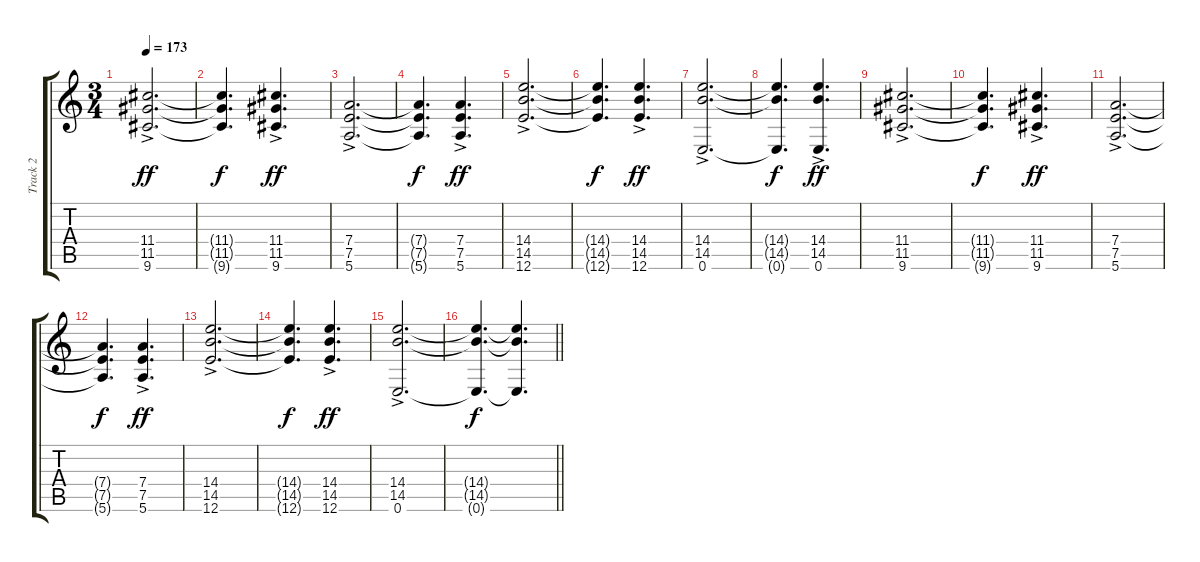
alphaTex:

\track ("Track 2" "Track 2") {instrument electricguitarjazz}
\staff {score tabs}
\tuning (E4 B3 G3 D3 A2 E2) {hide}
\ts (3 4)
\tempo 173
\clef g2
\ks c
(11.4{ac} 11.5{ac} 9.6{ac}).2{d dy ff instrument overdrivenguitar} |
(11.4{t} 11.5{t} 9.6{t}).4{d dy f} (11.4{ac} 11.5{ac} 9.6{ac}).4{d dy ff} |
(7.4{ac} 7.5{ac} 5.6{ac}).2{d} |
(7.4{t} 7.5{t} 5.6{t}).4{d dy f} (7.4{ac} 7.5{ac} 5.6{ac}).4{d dy ff} |
(14.4{ac} 14.5{ac} 12.6{ac}).2{d instrument overdrivenguitar} |
(14.4{t} 14.5{t} 12.6{t}).4{d dy f} (14.4{ac} 14.5{ac} 12.6{ac}).4{d dy ff} |
(14.4{ac} 14.5{ac} 0.6{ac}).2{d} |
(14.4{t} 14.5{t} 0.6{t}).4{d dy f} (14.4{ac} 14.5{ac} 0.6{ac}).4{d dy ff} |
(11.4{ac} 11.5{ac} 9.6{ac}).2{d instrument overdrivenguitar} |
(11.4{t} 11.5{t} 9.6{t}).4{d dy f} (11.4{ac} 11.5{ac} 9.6{ac}).4{d dy ff} |
(7.4{ac} 7.5{ac} 5.6{ac}).2{d} |
(7.4{t} 7.5{t} 5.6{t}).4{d dy f} (7.4{ac} 7.5{ac} 5.6{ac}).4{d dy ff} |
(14.4{ac} 14.5{ac} 12.6{ac}).2{d instrument overdrivenguitar} |
(14.4{t} 14.5{t} 12.6{t}).4{d dy f} (14.4{ac} 14.5{ac} 12.6{ac}).4{d dy ff} |
(14.4{ac} 14.5{ac} 0.6{ac}).2{d} |
\barLineRight lightlight
(14.4{t} 14.5{t} 0.6{t}).4{d dy f} (14.4{t} 14.5{t} 0.6{t}).4{d}
